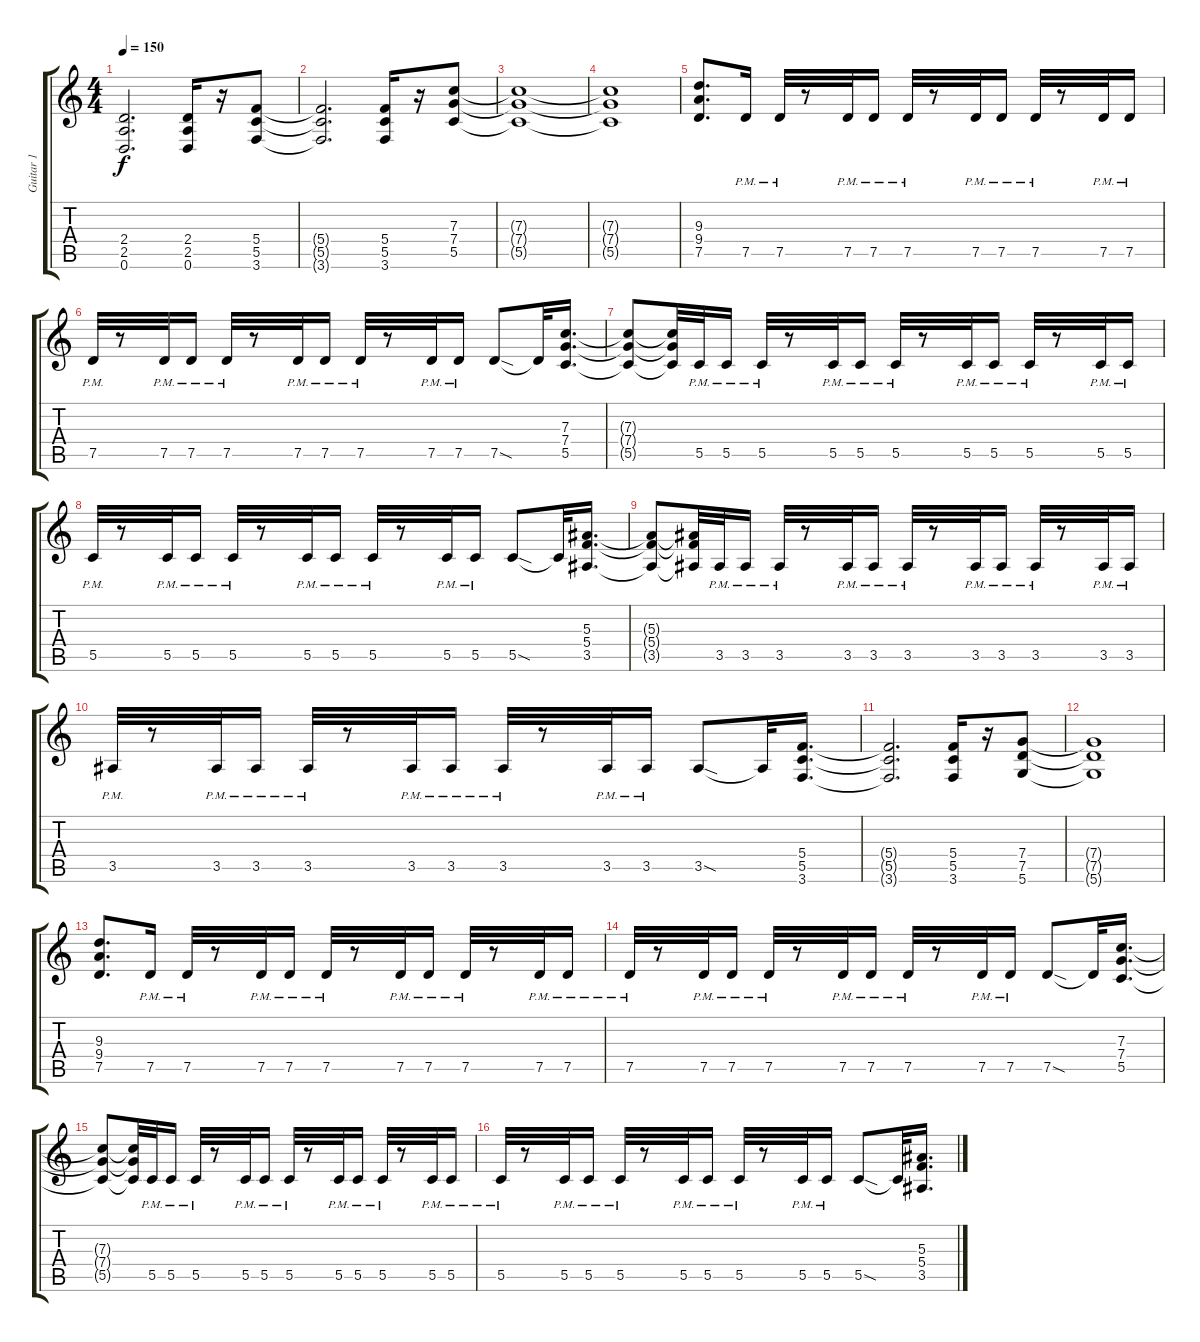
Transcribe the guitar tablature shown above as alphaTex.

\track ("Guitar 1" "Guitar 1") {instrument distortionguitar}
\staff {score tabs}
\tuning (D4 A3 F3 C3 G2 D2) {hide}
\ts (4 4)
\tempo 150
\clef g2
\ks c
(2.4{t} 2.5{t} 0.6{t}).2{d dy f} (2.4 2.5 0.6).16 r.16 (5.4 5.5 3.6).8 |
(5.4{t} 5.5{t} 3.6{t}).2{d} (5.4 5.5 3.6).16 r.16 (7.3 7.4 5.5).8 |
(7.3{t} 7.4{t} 5.5{t}).1 |
(7.3{t} 7.4{t} 5.5{t}).1 |
(9.3 9.4 7.5).8{d} 7.5{pm}.16 7.5{pm}.32 r.8 7.5{pm}.32 7.5{pm}.16 7.5{pm}.32 r.8 7.5{pm}.32 7.5{pm}.16 7.5{pm}.32 r.8 7.5{pm}.32 7.5{pm}.16 |
7.5{pm}.32 r.8 7.5{pm}.32 7.5{pm}.16 7.5{pm}.32 r.8 7.5{pm}.32 7.5{pm}.16 7.5{pm}.32 r.8 7.5{pm}.32 7.5{pm}.16 7.5{sod}.8 7.5{t}.32 (7.3 7.4 5.5).16{d} |
(7.3{t} 7.4{t} 5.5{t}).8 (7.3{t} 7.4{t} 5.5{t}).32 5.5{pm}.32 5.5{pm}.16 5.5{pm}.32 r.8 5.5{pm}.32 5.5{pm}.16 5.5{pm}.32 r.8 5.5{pm}.32 5.5{pm}.16 5.5{pm}.32 r.8 5.5{pm}.32 5.5{pm}.16 |
5.5{pm}.32 r.8 5.5{pm}.32 5.5{pm}.16 5.5{pm}.32 r.8 5.5{pm}.32 5.5{pm}.16 5.5{pm}.32 r.8 5.5{pm}.32 5.5{pm}.16 5.5{sod}.8 5.5{t}.32 (5.3 5.4 3.5).16{d} |
(5.3{t} 5.4{t} 3.5{t}).8 (5.3{t} 5.4{t} 3.5{t}).32 3.5{pm}.32 3.5{pm}.16 3.5{pm}.32 r.8 3.5{pm}.32 3.5{pm}.16 3.5{pm}.32 r.8 3.5{pm}.32 3.5{pm}.16 3.5{pm}.32 r.8 3.5{pm}.32 3.5{pm}.16 |
3.5{pm}.32 r.8 3.5{pm}.32 3.5{pm}.16 3.5{pm}.32 r.8 3.5{pm}.32 3.5{pm}.16 3.5{pm}.32 r.8 3.5{pm}.32 3.5{pm}.16 3.5{sod}.8 3.5{t}.32 (5.4 5.5 3.6).16{d} |
(5.4{t} 5.5{t} 3.6{t}).2{d} (5.4 5.5 3.6).16 r.16 (7.4 7.5 5.6).8 |
(7.4{t} 7.5{t} 5.6{t}).1 |
(9.3 9.4 7.5).8{d} 7.5{pm}.16 7.5{pm}.32 r.8 7.5{pm}.32 7.5{pm}.16 7.5{pm}.32 r.8 7.5{pm}.32 7.5{pm}.16 7.5{pm}.32 r.8 7.5{pm}.32 7.5{pm}.16 |
7.5{pm}.32 r.8 7.5{pm}.32 7.5{pm}.16 7.5{pm}.32 r.8 7.5{pm}.32 7.5{pm}.16 7.5{pm}.32 r.8 7.5{pm}.32 7.5{pm}.16 7.5{sod}.8 7.5{t}.32 (7.3 7.4 5.5).16{d} |
(7.3{t} 7.4{t} 5.5{t}).8 (7.3{t} 7.4{t} 5.5{t}).32 5.5{pm}.32 5.5{pm}.16 5.5{pm}.32 r.8 5.5{pm}.32 5.5{pm}.16 5.5{pm}.32 r.8 5.5{pm}.32 5.5{pm}.16 5.5{pm}.32 r.8 5.5{pm}.32 5.5{pm}.16 |
5.5{pm}.32 r.8 5.5{pm}.32 5.5{pm}.16 5.5{pm}.32 r.8 5.5{pm}.32 5.5{pm}.16 5.5{pm}.32 r.8 5.5{pm}.32 5.5{pm}.16 5.5{sod}.8 5.5{t}.32 (5.3 5.4 3.5).16{d}
